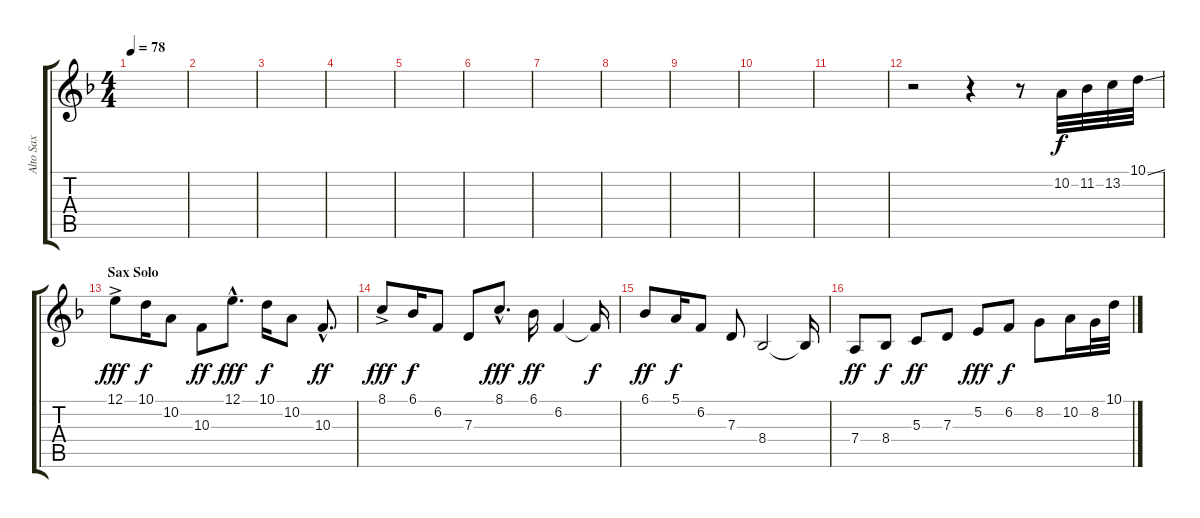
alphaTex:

\track ("Alto Sax" "Alto Sax") {instrument altosax}
\staff {score tabs}
\tuning (E4 B3 G3 D3 A2 E2) {hide}
\ts (4 4)
\tempo 78
\clef g2
\ks f
|
|
|
|
|
|
|
|
|
|
|
r.2 r.4 r.8 10.2.32 11.2.32 13.2.32 10.1{ss}.32 |
\section ("" "Sax Solo")
12.1{ac}.8{dy fff} 10.1.16{dy f} 10.2.8 10.3.8{dy ff} 12.1{hac}.8{d dy fff} 10.1.16{dy f} 10.2.8 10.3{hac}.8{d dy ff} |
8.1{ac}.8{dy fff} 6.1.16{dy f} 6.2.8 7.3.8 8.1{hac}.8{d dy fff} 6.1.16{dy ff} 6.2.4 6.2{t}.16{dy f} |
6.1.8{dy ff} 5.1.16{dy f} 6.2.8 7.3.8 8.4.2 8.4{t}.16 |
7.4.8{dy ff} 8.4.8{dy f} 5.3.8{dy ff} 7.3.8 5.2.8{dy fff} 6.2.8{dy f} 8.2.8 10.2.16 8.2.32 10.1{ss}.32
